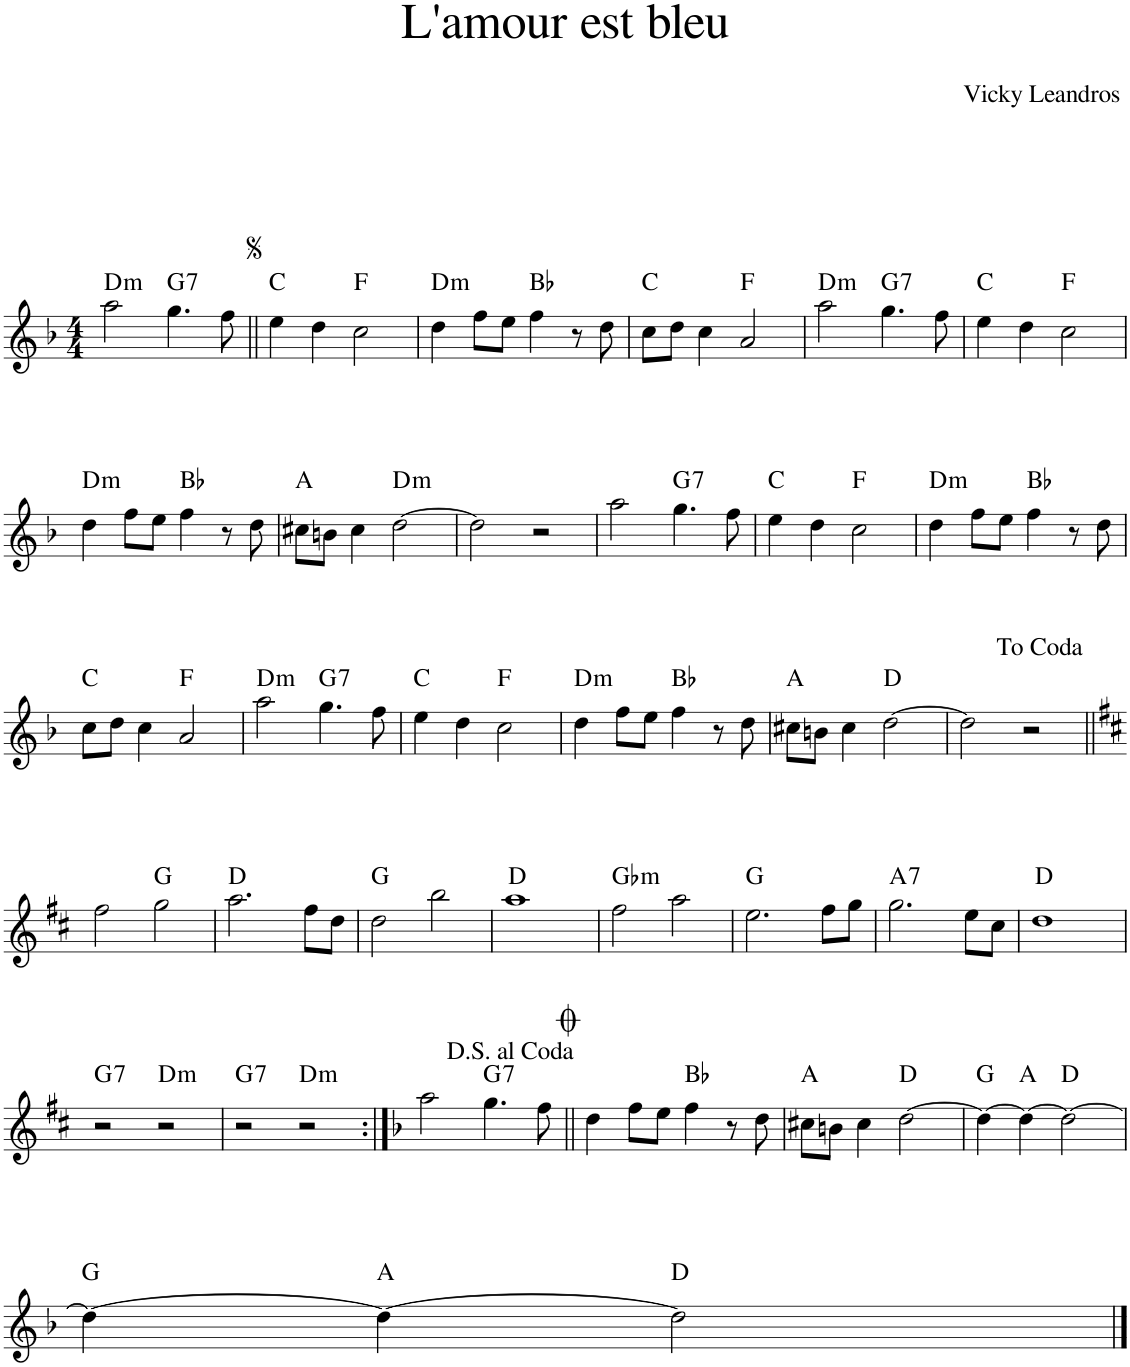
**kern	**harte
*part1	*part1
*staff1	*
*I"Piano	*
*I'Pno.	*
*clefG2	*
*k[b-]	*
*M4/4	*
=1	=1
!	!LO:H:kt=m
2aa\	D:min
!	!LO:H:kt=7
4.gg\	G:7
8ff\	.
=2||	=2||
4ee\	C:maj
4dd\	.
2cc\	F:maj
=3	=3
!	!LO:H:kt=m
4dd\	D:min
8ff\L	.
8ee\J	.
4ff\	Bb:maj
8r	.
8dd\	.
=4	=4
8cc\L	C:maj
8dd\J	.
4cc\	.
2a/	F:maj
=5	=5
!	!LO:H:kt=m
2aa\	D:min
!	!LO:H:kt=7
4.gg\	G:7
8ff\	.
=6	=6
4ee\	C:maj
4dd\	.
2cc\	F:maj
!!LO:LB:g=z
=7	=7
!	!LO:H:kt=m
4dd\	D:min
8ff\L	.
8ee\J	.
4ff\	Bb:maj
8r	.
8dd\	.
=8	=8
8cc#X\L	A:maj
8bn\J	.
4cc#\	.
!	!LO:H:kt=m
[2dd\	D:min
=9	=9
2dd\]	.
2r	.
=10	=10
2aa\	.
!	!LO:H:kt=7
4.gg\	G:7
8ff\	.
=11	=11
4ee\	C:maj
4dd\	.
2cc\	F:maj
=12	=12
!	!LO:H:kt=m
4dd\	D:min
8ff\L	.
8ee\J	.
4ff\	Bb:maj
8r	.
8dd\	.
!!LO:LB:g=z
=13	=13
8cc\L	C:maj
8dd\J	.
4cc\	.
2a/	F:maj
=14	=14
!	!LO:H:kt=m
2aa\	D:min
!	!LO:H:kt=7
4.gg\	G:7
8ff\	.
=15	=15
4ee\	C:maj
4dd\	.
2cc\	F:maj
=16	=16
!	!LO:H:kt=m
4dd\	D:min
8ff\L	.
8ee\J	.
4ff\	Bb:maj
8r	.
8dd\	.
=17	=17
8cc#X\L	A:maj
8bn\J	.
4cc#\	.
[2dd\	D:maj
=18	=18
2dd\]	.
2r	.
!!LO:LB:g=z
=19||	=19||
*k[f#c#]	*
2ff#\	.
2gg\	G:maj
=20	=20
2.aa\	D:maj
8ff#\L	.
8dd\J	.
=21	=21
2dd\	G:maj
2bb\	.
=22	=22
1aa	D:maj
=23	=23
!	!LO:H:kt=m
2ff#\	Gb:min
2aa\	.
=24	=24
2.ee\	G:maj
8ff#\L	.
8gg\J	.
=25	=25
!	!LO:H:kt=7
2.gg\	A:7
8ee\L	.
8cc#\J	.
=26	=26
1dd	D:maj
!!LO:LB:g=z
=27	=27
!	!LO:H:kt=7
2r	G:7
!	!LO:H:kt=m
2r	D:min
=28	=28
!	!LO:H:kt=7
2r	G:7
!	!LO:H:kt=m
2r	D:min
=29:|!	=29:|!
*k[b-]	*
2aa\	.
!	!LO:H:kt=7
4.gg\	G:7
8ff\	.
=30||	=30||
4dd\	.
8ff\L	.
8ee\J	.
4ff\	Bb:maj
8r	.
8dd\	.
=31	=31
8cc#X\L	A:maj
8bn\J	.
4cc#\	.
[2dd\	D:maj
=32	=32
4dd\_	G:maj
4dd\_	A:maj
2dd\_	D:maj
!!LO:LB:g=z
=33	=33
4dd\_	G:maj
4dd\_	A:maj
2dd\]	D:maj
==	==
*-	*-
